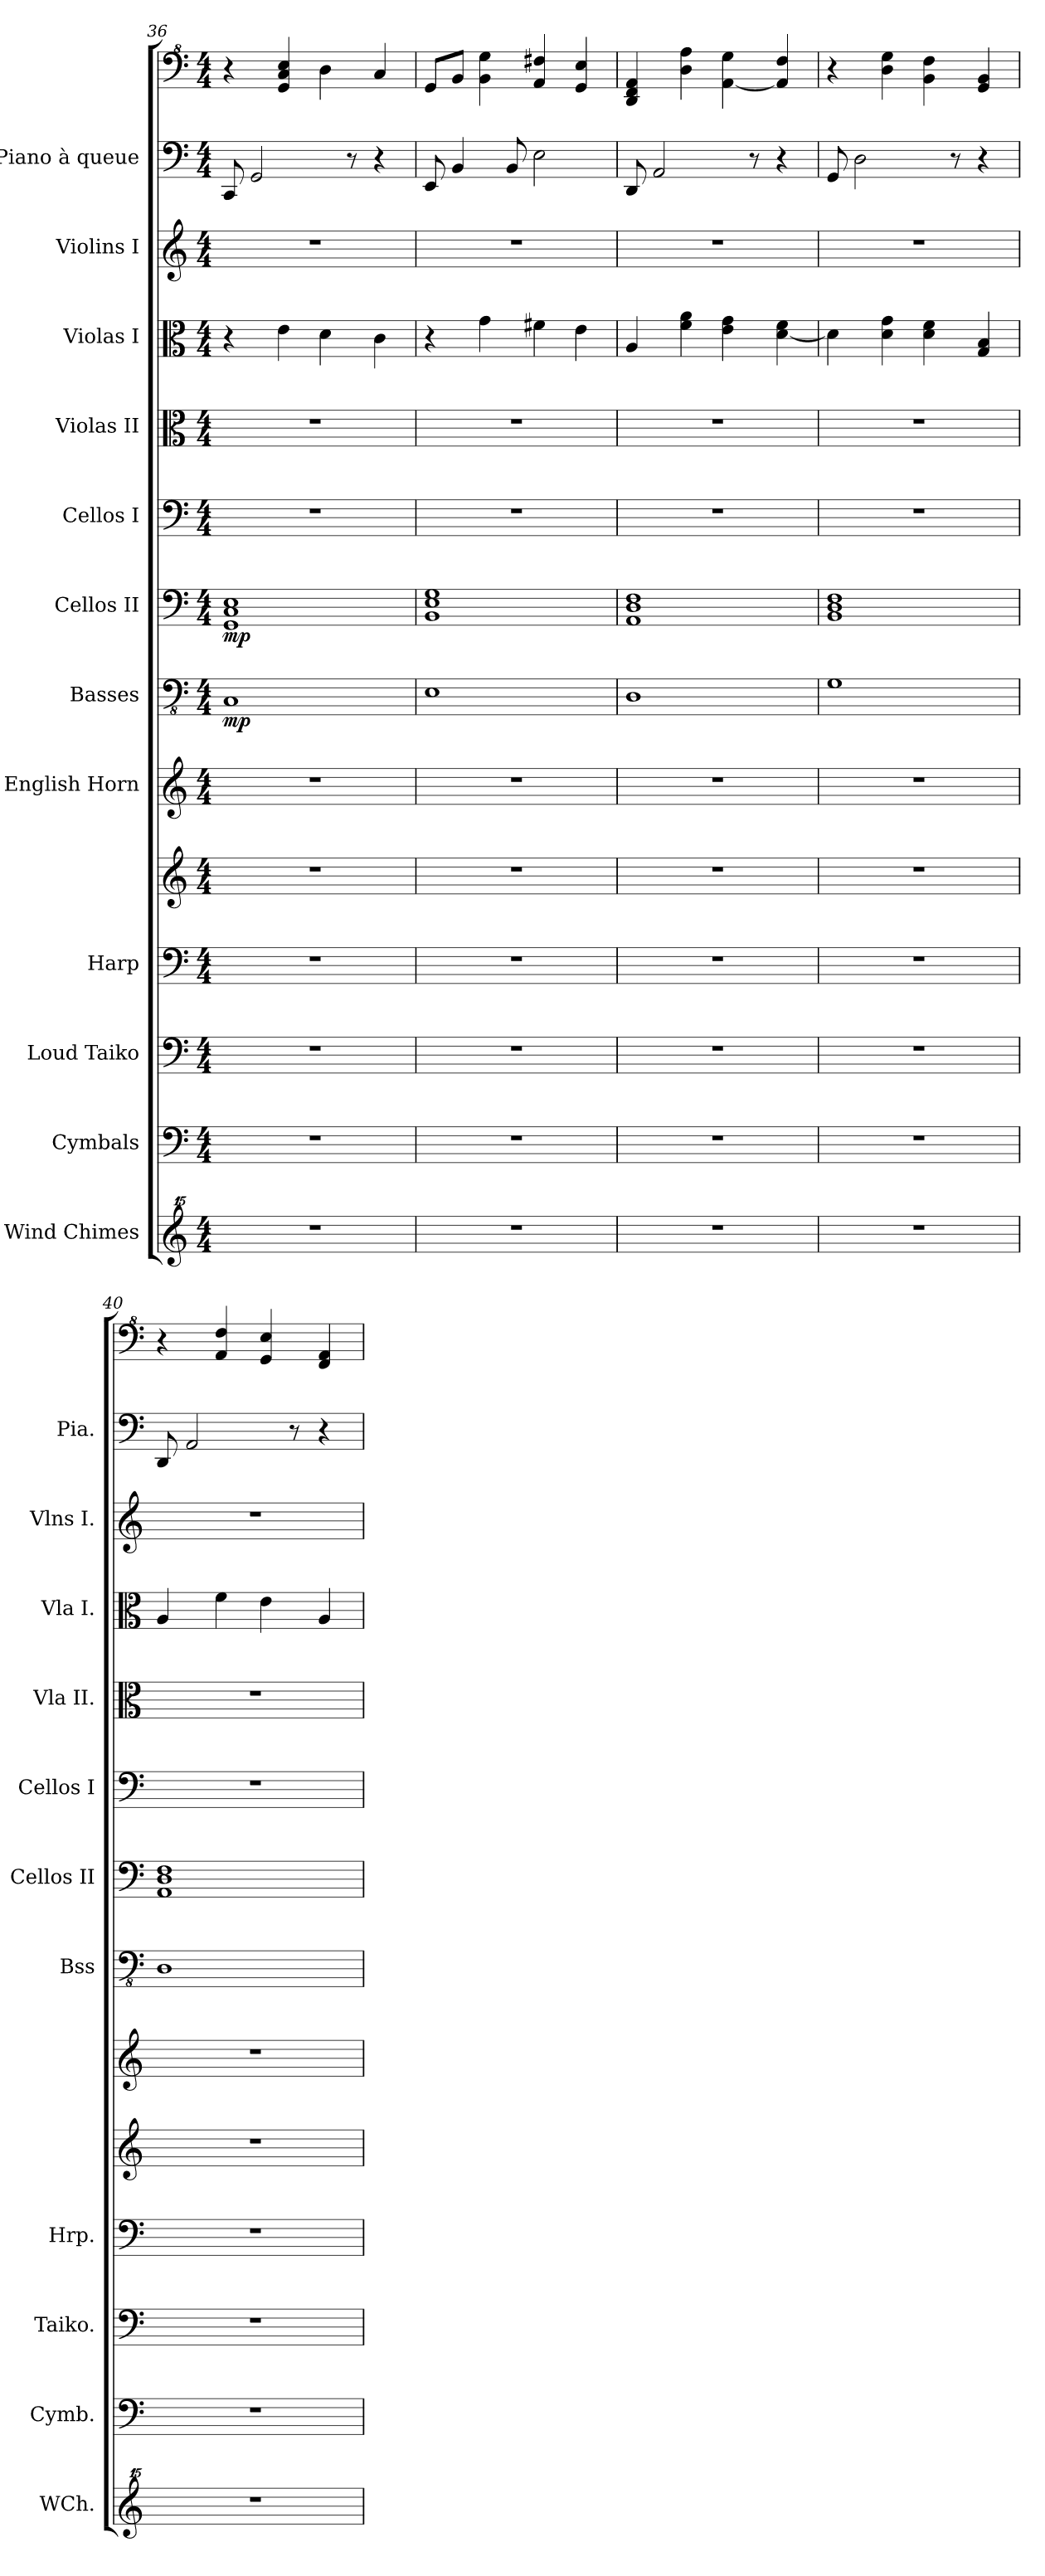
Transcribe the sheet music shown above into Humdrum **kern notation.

**kern	**kern	**kern	**kern	**kern	**kern	**kern	**dynam	**kern	**dynam	**kern	**kern	**kern	**kern	**kern	**kern
*part12	*part11	*part10	*part9	*part9	*part8	*part7	*part7	*part6	*part6	*part5	*part4	*part3	*part2	*part1	*part1
*staff14	*staff13	*staff12	*staff11	*staff10	*staff9	*staff8	*staff8	*staff7	*staff7	*staff6	*staff5	*staff4	*staff3	*staff2	*staff1
*I"Wind Chimes	*I"Cymbals	*I"Loud Taiko	*I"Harp	*	*I"English Horn	*I"Basses	*	*I"Cellos II	*	*I"Cellos I	*I"Violas II	*I"Violas I	*I"Violins I	*I"Piano à queue	*
*I'WCh.	*I'Cymb.	*I'Taiko.	*I'Hrp.	*	*	*I'Bss	*	*I'Cellos II	*	*I'Cellos I	*I'Vla II.	*I'Vla I.	*I'Vlns I.	*I'Pia.	*
*clefG^^2	*clefF4	*clefF4	*clefF4	*clefG2	*clefG2	*clefFv4	*	*clefF4	*	*clefF4	*clefC3	*clefC3	*clefG2	*clefF4	*clefF^4
*k[]	*k[]	*k[]	*k[]	*k[]	*k[]	*k[]	*	*k[]	*	*k[]	*k[]	*k[]	*k[]	*k[]	*k[]
*M4/4	*M4/4	*M4/4	*M4/4	*M4/4	*M4/4	*M4/4	*	*M4/4	*	*M4/4	*M4/4	*M4/4	*M4/4	*M4/4	*M4/4
=36	=36	=36	=36	=36	=36	=36	=36	=36	=36	=36	=36	=36	=36	=36	=36
!	!	!	!	!	!	!	!LO:DY:b	!	!LO:DY:b	!	!	!	!	!	!
1r	1r	1r	1r	1r	1r	1CC	mp	1GG 1C 1E	mp	1r	1r	4r	1r	8CC/	4r
.	.	.	.	.	.	.	.	.	.	.	.	.	.	2GG/	.
.	.	.	.	.	.	.	.	.	.	.	.	4e\	.	.	4G/ 4c/ 4e/
.	.	.	.	.	.	.	.	.	.	.	.	4d\	.	.	4d\
.	.	.	.	.	.	.	.	.	.	.	.	.	.	8r	.
.	.	.	.	.	.	.	.	.	.	.	.	4c\	.	4r	4c/
=37	=37	=37	=37	=37	=37	=37	=37	=37	=37	=37	=37	=37	=37	=37	=37
1r	1r	1r	1r	1r	1r	1EE	.	1BB 1E 1G	.	1r	1r	4r	1r	8EE/	8G/L
.	.	.	.	.	.	.	.	.	.	.	.	.	.	4BB/	8B/J
.	.	.	.	.	.	.	.	.	.	.	.	4g\	.	.	4B\ 4g\
.	.	.	.	.	.	.	.	.	.	.	.	.	.	8BB/	.
.	.	.	.	.	.	.	.	.	.	.	.	4f#X\	.	2E\	4A/ 4f#X/
.	.	.	.	.	.	.	.	.	.	.	.	4e\	.	.	4G/ 4e/
!!LO:PB:g=z
=38	=38	=38	=38	=38	=38	=38	=38	=38	=38	=38	=38	=38	=38	=38	=38
1r	1r	1r	1r	1r	1r	1DD	.	1AA 1D 1F	.	1r	1r	4A/	1r	8DD/	4D/ 4F/ 4A/
.	.	.	.	.	.	.	.	.	.	.	.	.	.	2AA/	.
.	.	.	.	.	.	.	.	.	.	.	.	4f\ 4a\	.	.	4d\ 4a\
.	.	.	.	.	.	.	.	.	.	.	.	4e\ 4g\	.	.	[4A\ 4g\
.	.	.	.	.	.	.	.	.	.	.	.	.	.	8r	.
.	.	.	.	.	.	.	.	.	.	.	.	[4d\ 4f\	.	4r	4A/] 4f/
=39	=39	=39	=39	=39	=39	=39	=39	=39	=39	=39	=39	=39	=39	=39	=39
1r	1r	1r	1r	1r	1r	1GG	.	1BB 1D 1F	.	1r	1r	4d\]	1r	8GG/	4r
.	.	.	.	.	.	.	.	.	.	.	.	.	.	2D\	.
.	.	.	.	.	.	.	.	.	.	.	.	4d\ 4g\	.	.	4d\ 4g\
.	.	.	.	.	.	.	.	.	.	.	.	4d\ 4f\	.	.	4B\ 4f\
.	.	.	.	.	.	.	.	.	.	.	.	.	.	8r	.
.	.	.	.	.	.	.	.	.	.	.	.	4G/ 4B/	.	4r	4G/ 4B/
=40	=40	=40	=40	=40	=40	=40	=40	=40	=40	=40	=40	=40	=40	=40	=40
1r	1r	1r	1r	1r	1r	1DD	.	1AA 1D 1F	.	1r	1r	4A/	1r	8DD/	4r
.	.	.	.	.	.	.	.	.	.	.	.	.	.	2AA/	.
.	.	.	.	.	.	.	.	.	.	.	.	4f\	.	.	4A/ 4f/
.	.	.	.	.	.	.	.	.	.	.	.	4e\	.	.	4G/ 4e/
.	.	.	.	.	.	.	.	.	.	.	.	.	.	8r	.
.	.	.	.	.	.	.	.	.	.	.	.	4A/	.	4r	4F/ 4A/
=	=	=	=	=	=	=	=	=	=	=	=	=	=	=	=
*-	*-	*-	*-	*-	*-	*-	*-	*-	*-	*-	*-	*-	*-	*-	*-
